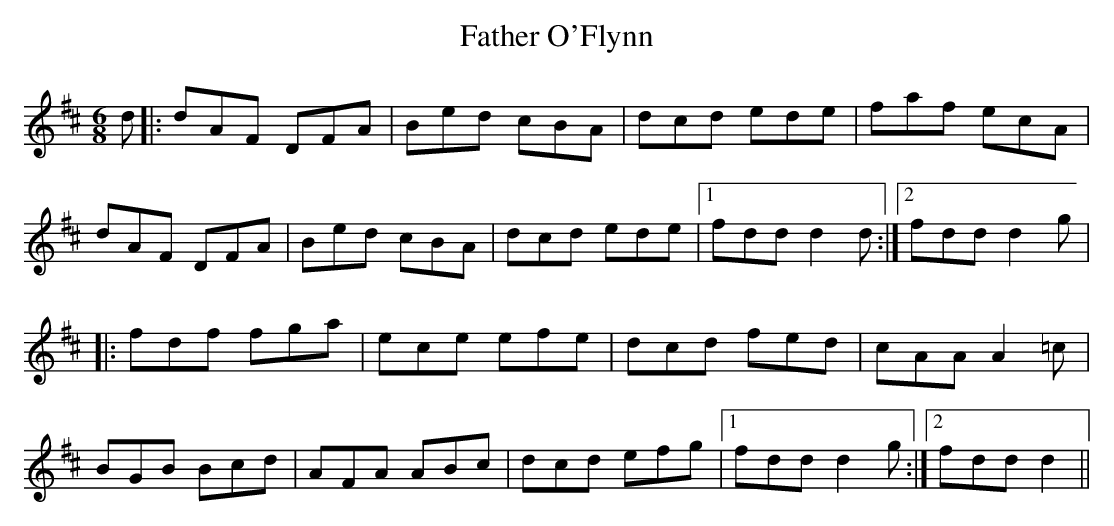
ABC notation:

X:1c
T: Father O'Flynn
M: 6/8
L: 1/8
K: Dmaj
d|:dAF DFA|Bed cBA|dcd ede|faf ecA|
dAF DFA|Bed cBA|dcd ede|1 fdd d2d:|2 fdd d2g|
|:fdf fga|ece efe|dcd fed|cAA A2=c|
BGB Bcd|AFA ABc|dcd efg|1 fdd d2g:|2 fdd d2 ||
